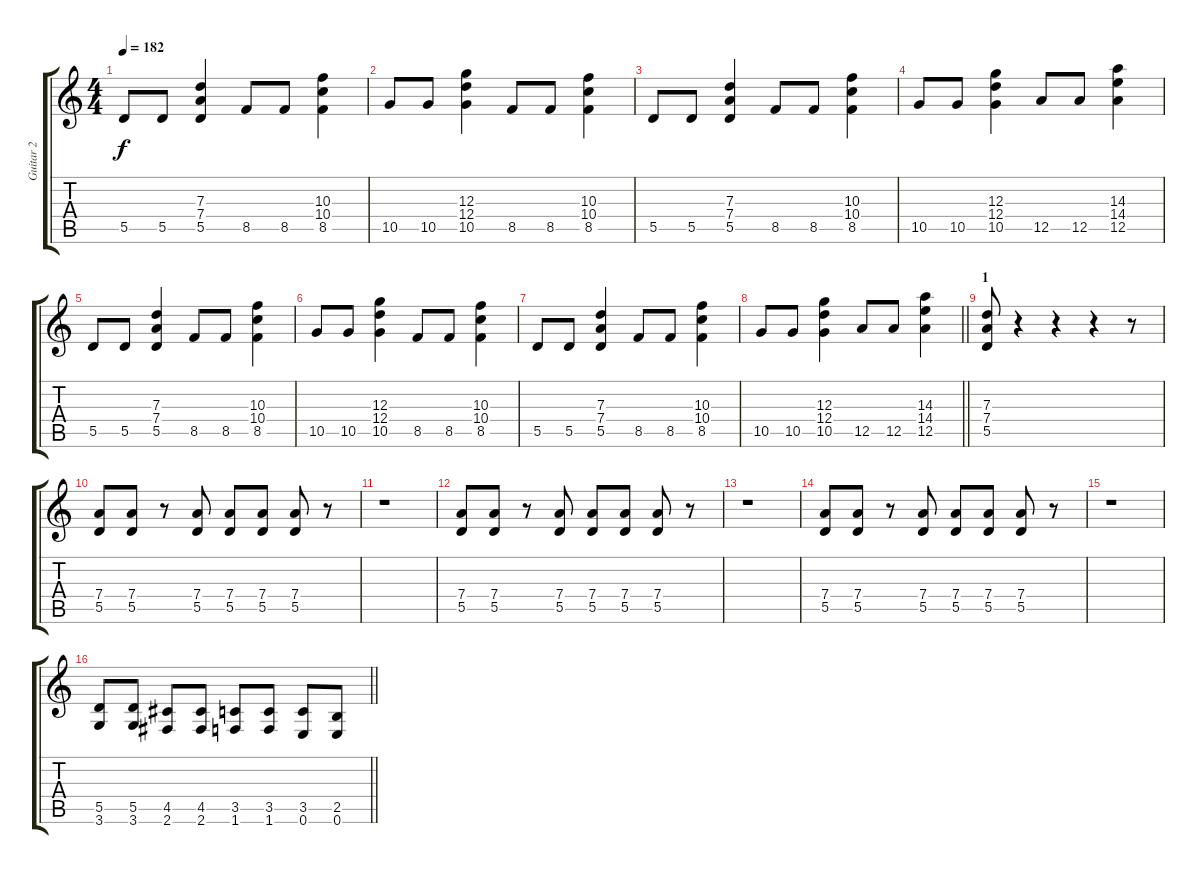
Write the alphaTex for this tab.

\track ("Guitar 2" "Guitar 2") {instrument distortionguitar}
\staff {score tabs}
\tuning (E4 B3 G3 D3 A2 E2) {hide}
\ts (4 4)
\tempo 182
\clef g2
\ks c
5.5.8{dy f} 5.5.8 (7.3 7.4 5.5).4 8.5.8 8.5.8 (10.3 10.4 8.5).4 |
10.5.8 10.5.8 (12.3 12.4 10.5).4 8.5.8 8.5.8 (10.3 10.4 8.5).4 |
5.5.8 5.5.8 (7.3 7.4 5.5).4 8.5.8 8.5.8 (10.3 10.4 8.5).4 |
10.5.8 10.5.8 (12.3 12.4 10.5).4 12.5.8 12.5.8 (14.3 14.4 12.5).4 |
5.5.8 5.5.8 (7.3 7.4 5.5).4 8.5.8 8.5.8 (10.3 10.4 8.5).4 |
10.5.8 10.5.8 (12.3 12.4 10.5).4 8.5.8 8.5.8 (10.3 10.4 8.5).4 |
5.5.8 5.5.8 (7.3 7.4 5.5).4 8.5.8 8.5.8 (10.3 10.4 8.5).4 |
\barLineRight lightlight
10.5.8 10.5.8 (12.3 12.4 10.5).4 12.5.8 12.5.8 (14.3 14.4 12.5).4 |
\section ("" "1")
(7.3 7.4 5.5).8 r.4 r.4 r.4 r.8 |
(7.4 5.5).8 (7.4 5.5).8 r.8 (7.4 5.5).8 (7.4 5.5).8 (7.4 5.5).8 (7.4 5.5).8 r.8 |
r.1 |
(7.4 5.5).8 (7.4 5.5).8 r.8 (7.4 5.5).8 (7.4 5.5).8 (7.4 5.5).8 (7.4 5.5).8 r.8 |
r.1 |
(7.4 5.5).8 (7.4 5.5).8 r.8 (7.4 5.5).8 (7.4 5.5).8 (7.4 5.5).8 (7.4 5.5).8 r.8 |
r.1 |
\barLineRight lightlight
(5.5 3.6).8 (5.5 3.6).8 (4.5 2.6).8 (4.5 2.6).8 (3.5 1.6).8 (3.5 1.6).8 (3.5 0.6).8 (2.5 0.6).8
